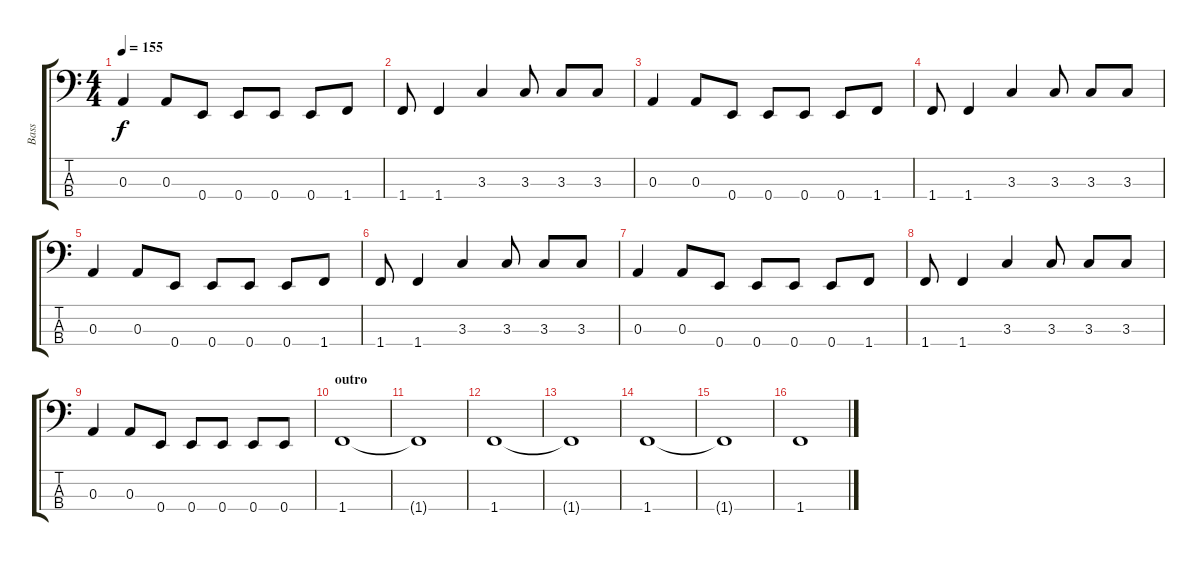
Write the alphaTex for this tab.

\track ("Bass" "Bass") {instrument electricbasspick}
\staff {score tabs}
\tuning (G2 D2 A1 E1) {hide}
\ts (4 4)
\tempo 155
\clef f4
\ks c
0.3.4{dy f} 0.3.8 0.4.8 0.4.8 0.4.8 0.4.8 1.4.8 |
1.4.8 1.4.4 3.3.4 3.3.8 3.3.8 3.3.8 |
0.3.4 0.3.8 0.4.8 0.4.8 0.4.8 0.4.8 1.4.8 |
1.4.8 1.4.4 3.3.4 3.3.8 3.3.8 3.3.8 |
0.3.4 0.3.8 0.4.8 0.4.8 0.4.8 0.4.8 1.4.8 |
1.4.8 1.4.4 3.3.4 3.3.8 3.3.8 3.3.8 |
0.3.4 0.3.8 0.4.8 0.4.8 0.4.8 0.4.8 1.4.8 |
1.4.8 1.4.4 3.3.4 3.3.8 3.3.8 3.3.8 |
0.3.4 0.3.8 0.4.8 0.4.8 0.4.8 0.4.8 0.4.8 |
\section ("" "outro")
1.4.1 |
1.4{t}.1 |
1.4.1 |
1.4{t}.1 |
1.4.1 |
1.4{t}.1 |
1.4.1
